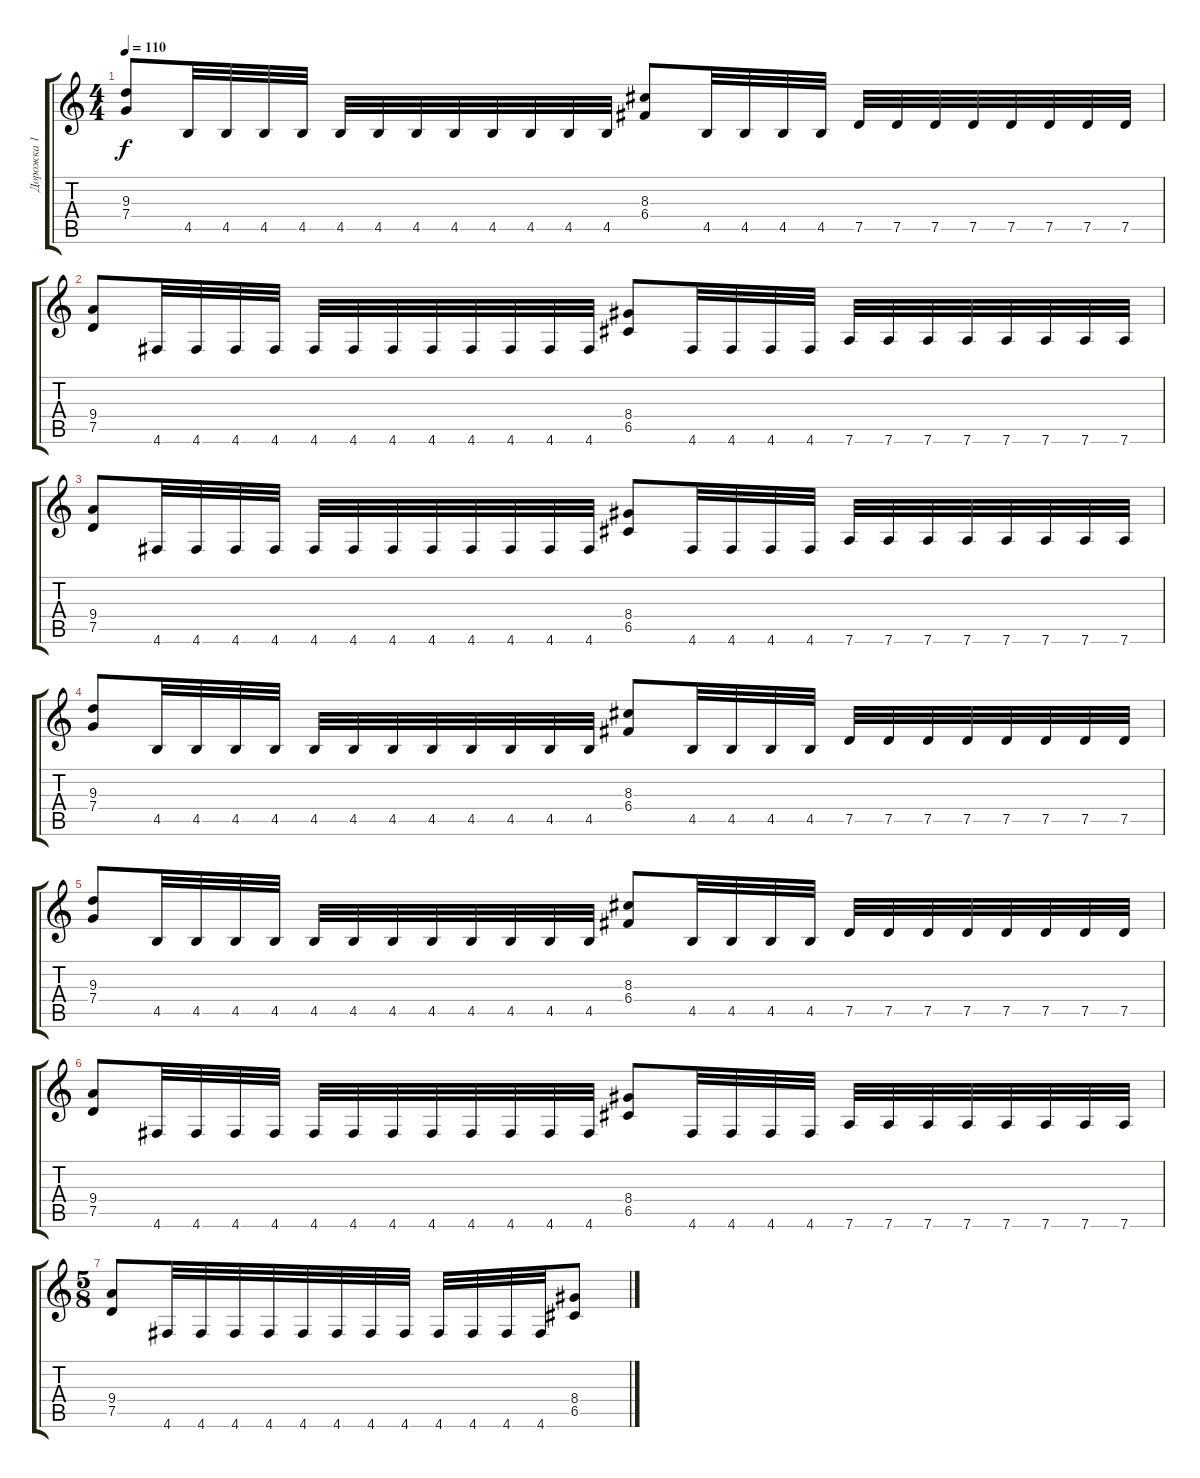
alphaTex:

\track ("Дорожка 1" "Дорожка 1") {instrument distortionguitar}
\staff {score tabs}
\tuning (D4 A3 F3 C3 G2 D2) {hide}
\ts (4 4)
\tempo 110
\clef g2
\ks c
(9.3 7.4).8{dy f} 4.5.32 4.5.32 4.5.32 4.5.32 4.5.32 4.5.32 4.5.32 4.5.32 4.5.32 4.5.32 4.5.32 4.5.32 (8.3 6.4).8 4.5.32 4.5.32 4.5.32 4.5.32 7.5.32 7.5.32 7.5.32 7.5.32 7.5.32 7.5.32 7.5.32 7.5.32 |
(9.4 7.5).8 4.6.32 4.6.32 4.6.32 4.6.32 4.6.32 4.6.32 4.6.32 4.6.32 4.6.32 4.6.32 4.6.32 4.6.32 (8.4 6.5).8 4.6.32 4.6.32 4.6.32 4.6.32 7.6.32 7.6.32 7.6.32 7.6.32 7.6.32 7.6.32 7.6.32 7.6.32 |
(9.4 7.5).8 4.6.32 4.6.32 4.6.32 4.6.32 4.6.32 4.6.32 4.6.32 4.6.32 4.6.32 4.6.32 4.6.32 4.6.32 (8.4 6.5).8 4.6.32 4.6.32 4.6.32 4.6.32 7.6.32 7.6.32 7.6.32 7.6.32 7.6.32 7.6.32 7.6.32 7.6.32 |
(9.3 7.4).8 4.5.32 4.5.32 4.5.32 4.5.32 4.5.32 4.5.32 4.5.32 4.5.32 4.5.32 4.5.32 4.5.32 4.5.32 (8.3 6.4).8 4.5.32 4.5.32 4.5.32 4.5.32 7.5.32 7.5.32 7.5.32 7.5.32 7.5.32 7.5.32 7.5.32 7.5.32 |
(9.3 7.4).8 4.5.32 4.5.32 4.5.32 4.5.32 4.5.32 4.5.32 4.5.32 4.5.32 4.5.32 4.5.32 4.5.32 4.5.32 (8.3 6.4).8 4.5.32 4.5.32 4.5.32 4.5.32 7.5.32 7.5.32 7.5.32 7.5.32 7.5.32 7.5.32 7.5.32 7.5.32 |
(9.4 7.5).8 4.6.32 4.6.32 4.6.32 4.6.32 4.6.32 4.6.32 4.6.32 4.6.32 4.6.32 4.6.32 4.6.32 4.6.32 (8.4 6.5).8 4.6.32 4.6.32 4.6.32 4.6.32 7.6.32 7.6.32 7.6.32 7.6.32 7.6.32 7.6.32 7.6.32 7.6.32 |
\ts (5 8)
(9.4 7.5).8 4.6.32 4.6.32 4.6.32 4.6.32 4.6.32 4.6.32 4.6.32 4.6.32 4.6.32 4.6.32 4.6.32 4.6.32 (8.4 6.5).8
